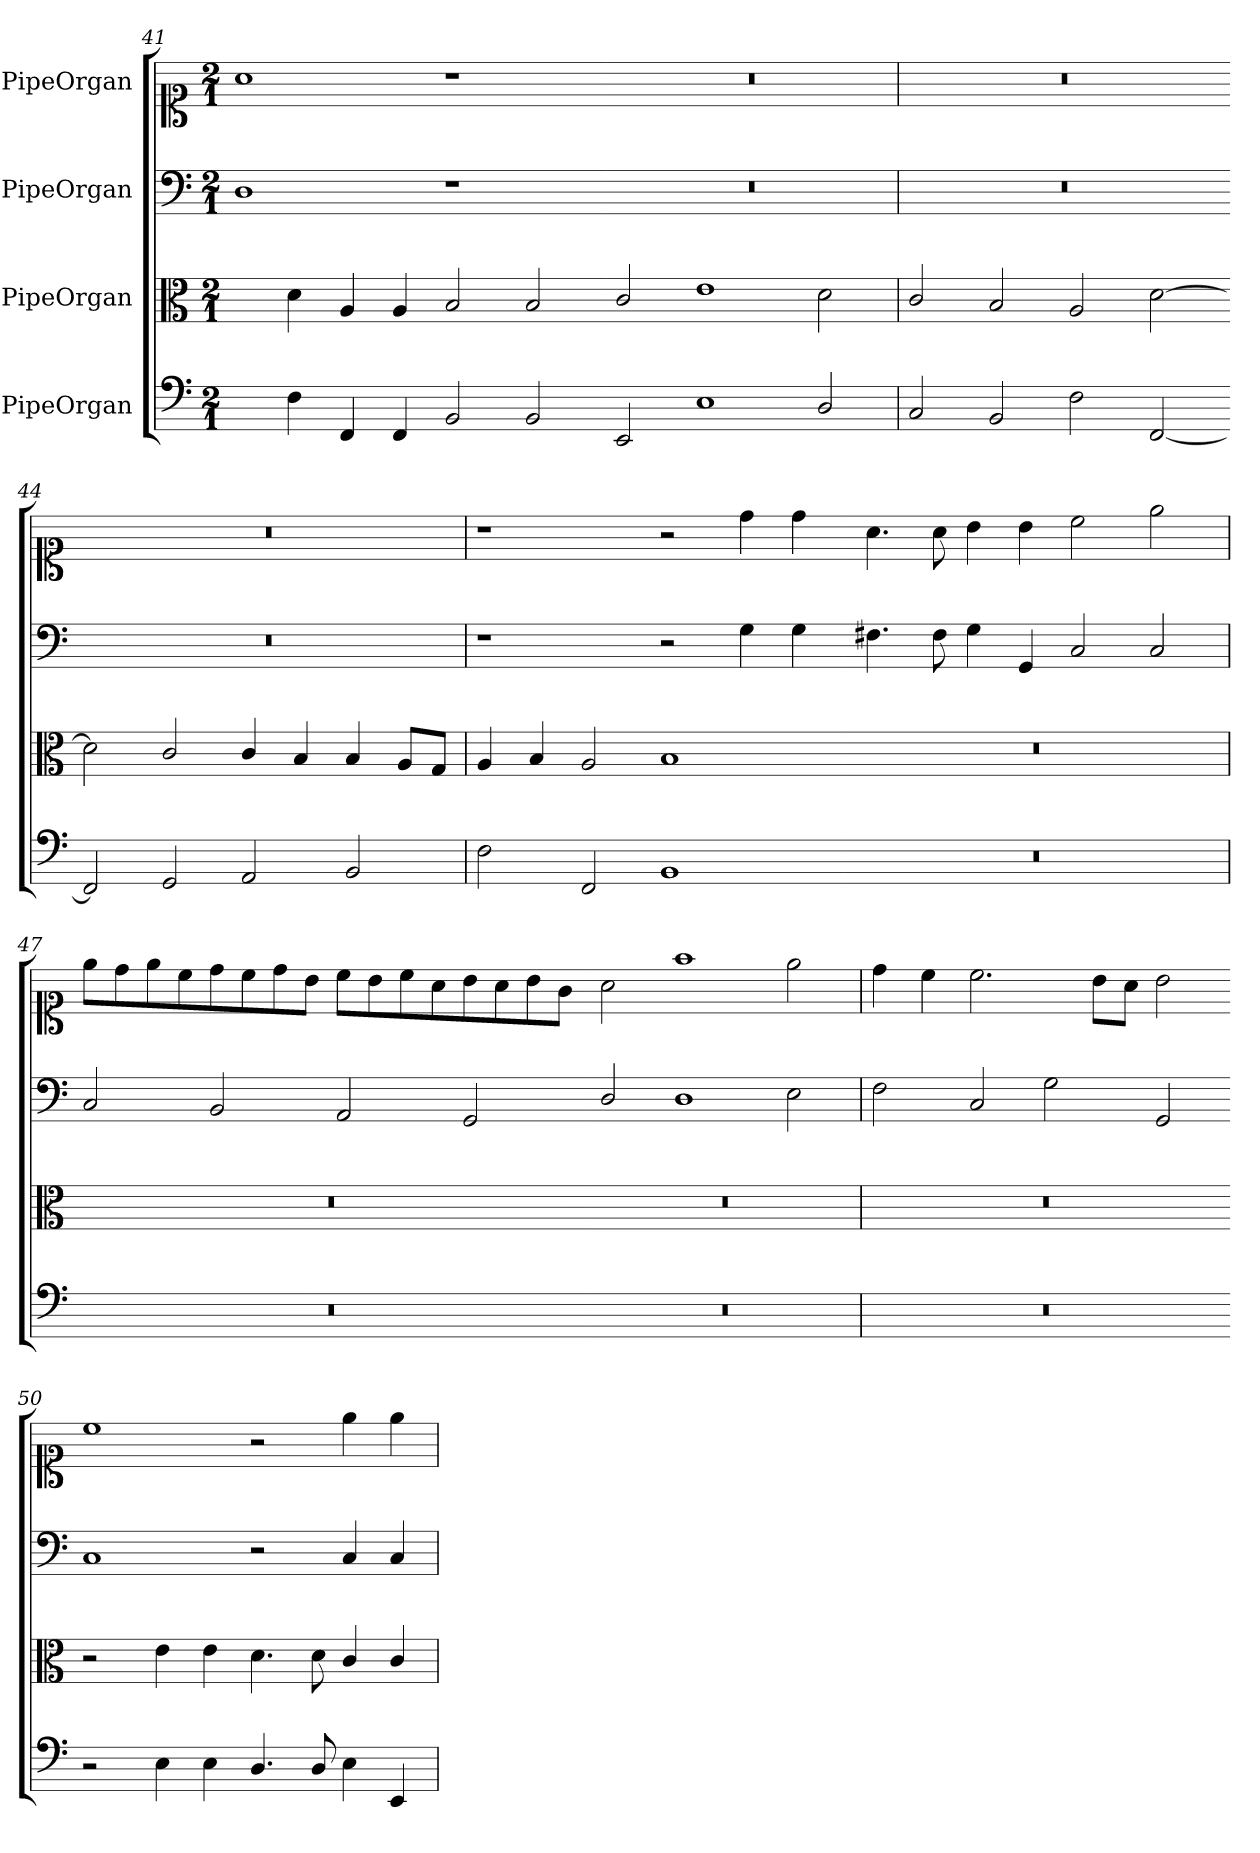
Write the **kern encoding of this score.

**kern	**kern	**kern	**kern
*part4	*part3	*part2	*part1
*staff4	*staff3	*staff2	*staff1
*I"PipeOrgan	*I"PipeOrgan	*I"PipeOrgan	*I"PipeOrgan
*clefF5	*clefC3	*clefF4	*clefC1
*k[]	*k[]	*k[]	*k[]
*D:dor	*D:dor	*D:dor	*D:dor
*M2/1	*M2/1	*M2/1	*M2/1
=41	=41	=41	=41
4ryy	4ryy	1D	1a
4D\	4d\	.	.
4DD/	4A/	.	.
4DD/	4A/	.	.
2GG/	2B/	1r	1r
2GG/	2B/	.	.
=42-	=42-	=42-	=42-
2CC/	2c/	0r	0r
1C	1e	.	.
2BB/	2d\	.	.
=43	=43	=43	=43
2AA/	2c/	0r	0r
2GG/	2B/	.	.
2D\	2A/	.	.
[2DD/	[2d\	.	.
=44-	=44-	=44-	=44-
2DD/]	2d\]	0r	0r
2EE/	2c/	.	.
2FF/	4c/	.	.
.	4B/	.	.
2GG/	4B/	.	.
.	8A/L	.	.
.	8G/J	.	.
=45	=45	=45	=45
2D\	4A/	1r	1r
.	4B/	.	.
2DD/	2A/	.	.
1GG	1B	2r	2r
.	.	4G\	4dd\
.	.	4G\	4dd\
=46-	=46-	=46-	=46-
0r	0r	4.F#X\	4.a\
.	.	8F#\	8a\
.	.	4G\	4b\
.	.	4GG/	4b\
.	.	2C/	2cc\
.	.	2C/	2ee\
=47	=47	=47	=47
0r	0r	2C/	8ee\L
.	.	.	8dd\
.	.	.	8ee\
.	.	.	8cc\
.	.	2BB/	8dd\
.	.	.	8cc\
.	.	.	8dd\
.	.	.	8b\J
.	.	2AA/	8cc\L
.	.	.	8b\
.	.	.	8cc\
.	.	.	8a\
.	.	2GG/	8b\
.	.	.	8a\
.	.	.	8b\
.	.	.	8g\J
=48-	=48-	=48-	=48-
0r	0r	2D/	2a\
.	.	1D	1ff
.	.	2E\	2ee\
=49	=49	=49	=49
0r	0r	2F\	4dd\
.	.	.	4cc\
.	.	2C/	2.cc\
.	.	2G\	.
.	.	.	8b\L
.	.	.	8a\J
.	.	2GG/	2b\
=50-	=50-	=50-	=50-
2r	2r	1C	1cc
4C\	4e\	.	.
4C\	4e\	.	.
4.BB/	4.d\	2r	2r
8BB/	8d\	.	.
4C\	4c/	4C/	4ee\
4CC/	4c/	4C/	4ee\
=	=	=	=
*-	*-	*-	*-
